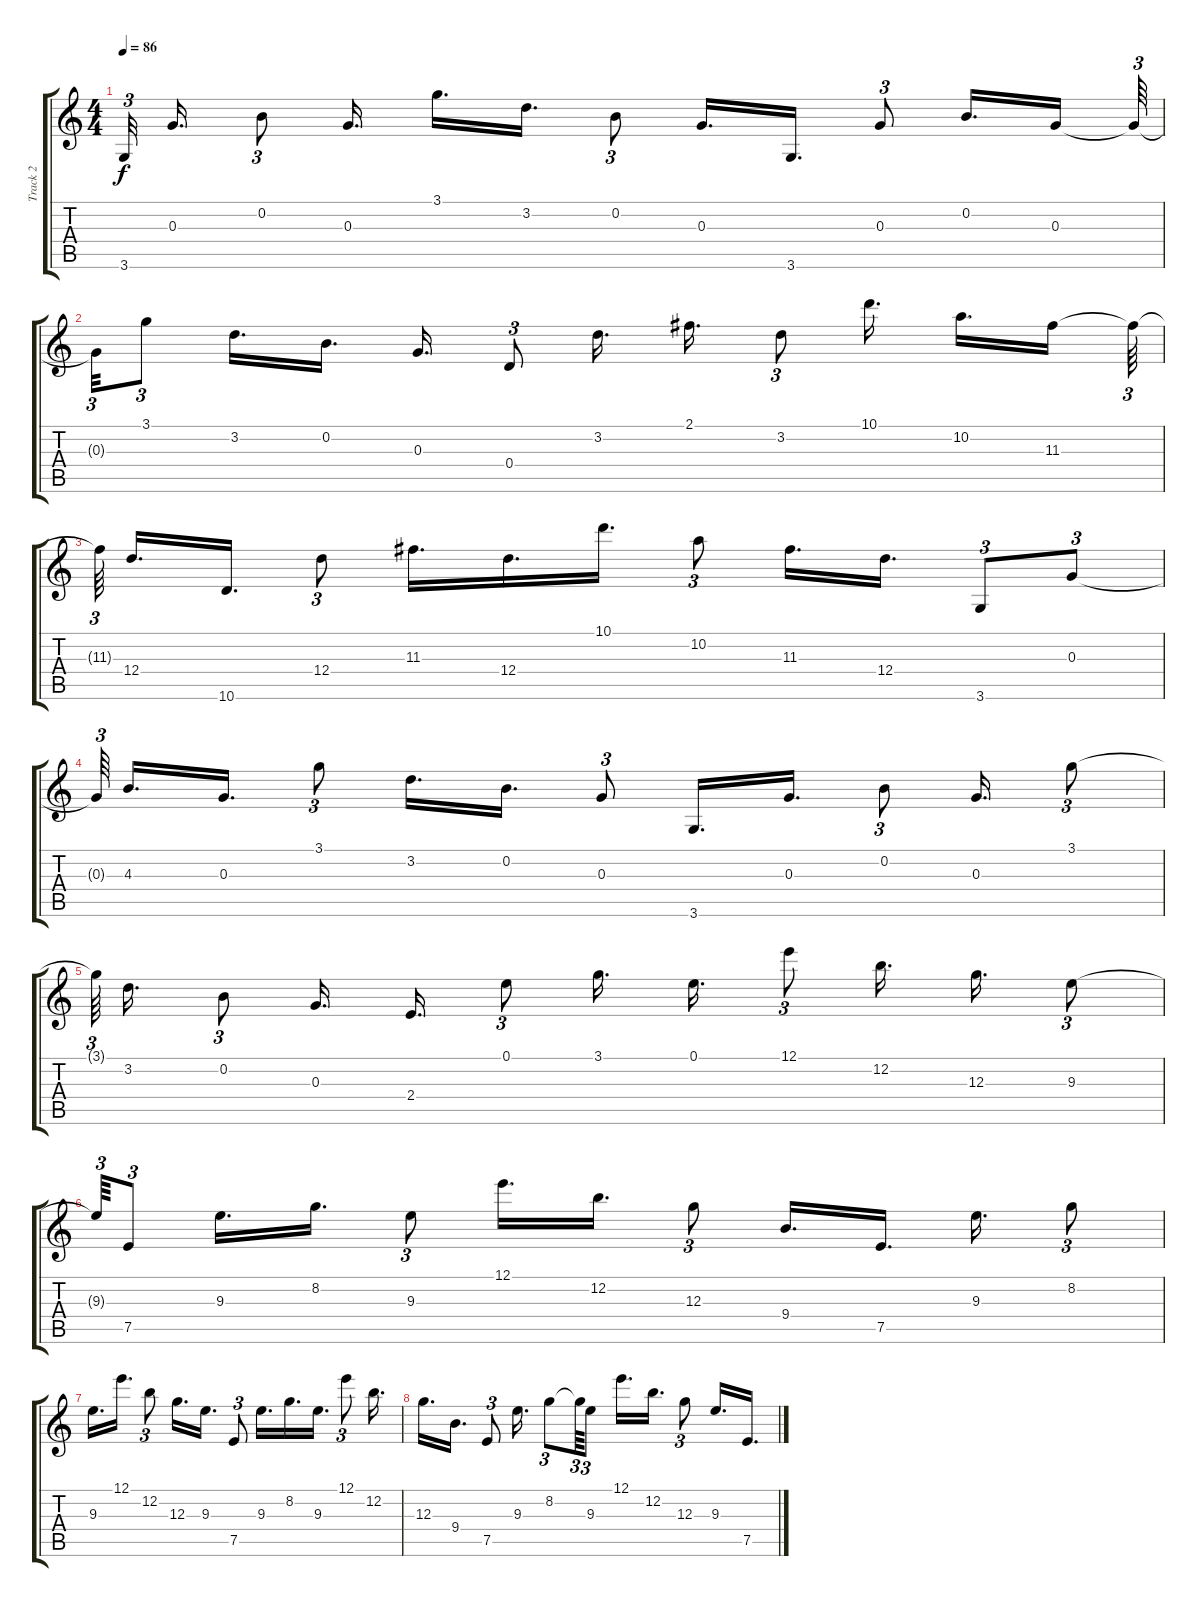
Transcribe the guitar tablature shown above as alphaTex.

\track ("Track 2" "Track 2") {instrument acousticguitarsteel}
\staff {score tabs}
\tuning (E4 B3 G3 D3 A2 E2) {hide}
\ts (4 4)
\tempo 86
\clef g2
\ks c
3.6{t}.32{tu (3 2) dy f} 0.3.16{d} 0.2.8{tu (3 2)} 0.3.16{d} 3.1.16{d} 3.2.16{d} 0.2.8{tu (3 2)} 0.3.16{d} 3.6.16{d} 0.3.8{tu (3 2)} 0.2.16{d} 0.3.16 0.3{t}.64{tu (3 2)} |
0.3{t}.32{tu (3 2)} 3.1.8{tu (3 2)} 3.2.16{d} 0.2.16{d} 0.3.16{d} 0.4.8{tu (3 2)} 3.2.16{d} 2.1.16{d} 3.2.8{tu (3 2)} 10.1.16{d} 10.2.16{d} 11.3.16 11.3{t}.64{tu (3 2)} |
11.3{t}.64{tu (3 2)} 12.4.16{d} 10.6.16{d} 12.4.8{tu (3 2)} 11.3.16{d} 12.4.16{d} 10.1.16{d} 10.2.8{tu (3 2)} 11.3.16{d} 12.4.16{d} 3.6.8{tu (3 2)} 0.3.8{tu (3 2)} |
0.3{t}.64{tu (3 2)} 4.3.16{d} 0.3.16{d} 3.1.8{tu (3 2)} 3.2.16{d} 0.2.16{d} 0.3.8{tu (3 2)} 3.6.16{d} 0.3.16{d} 0.2.8{tu (3 2)} 0.3.16{d} 3.1.8{tu (3 2)} |
3.1{t}.64{tu (3 2)} 3.2.16{d} 0.2.8{tu (3 2)} 0.3.16{d} 2.4.16{d volume 12} 0.1.8{tu (3 2)} 3.1.16{d} 0.1.16{d} 12.1.8{tu (3 2)} 12.2.16{d} 12.3.16{d} 9.3.8{tu (3 2)} |
9.3{t}.64{tu (3 2)} 7.5.8{tu (3 2)} 9.3.16{d} 8.2.16{d} 9.3.8{tu (3 2)} 12.1.16{d} 12.2.16{d} 12.3.8{tu (3 2)} 9.4.16{d} 7.5.16{d} 9.3.16{d} 8.2.8{tu (3 2)} |
9.3.16{d} 12.1.16{d} 12.2.8{tu (3 2)} 12.3.16{d} 9.3.16{d} 7.5.8{tu (3 2)} 9.3.16{d} 8.2.16{d} 9.3.16{d} 12.1.8{tu (3 2)} 12.2.16{d} |
12.3.16{d} 9.4.16{d} 7.5.8{tu (3 2)} 9.3.16{d} 8.2.8{tu (3 2)} 8.2{t}.64{tu (3 2)} 9.3.8{tu (3 2)} 12.1.16{d} 12.2.16{d} 12.3.8{tu (3 2)} 9.3.16{d} 7.5.16{d}
